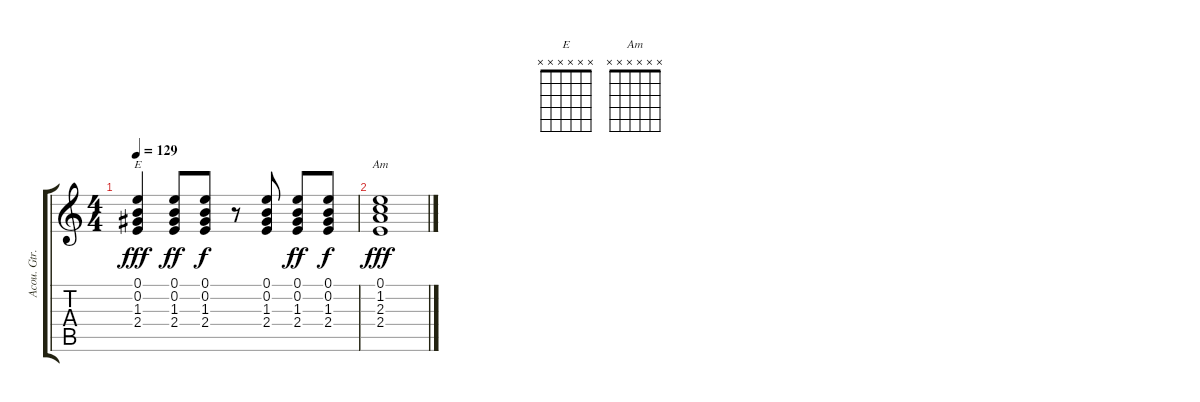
\track ("Acou. Gtr." "Acou. Gtr.") {instrument acousticguitarsteel}
\staff {score tabs}
\tuning (E4 B3 G3 D3 A2 E2) {hide}
\chord ("E" x x x x x x) {firstfret 0}
\chord ("Am" x x x x x x) {firstfret 0}
\ts (4 4)
\tempo 129
\clef g2
\ks c
(0.1 0.2 1.3 2.4).4{ch "E" dy fff} (0.1 0.2 1.3 2.4).8{dy ff} (0.1 0.2 1.3 2.4).8{dy f} r.8 (0.1 0.2 1.3 2.4).8 (0.1 0.2 1.3 2.4).8{dy ff} (0.1 0.2 1.3 2.4).8{dy f} |
(0.1 1.2 2.3 2.4).1{ch "Am" dy fff}
